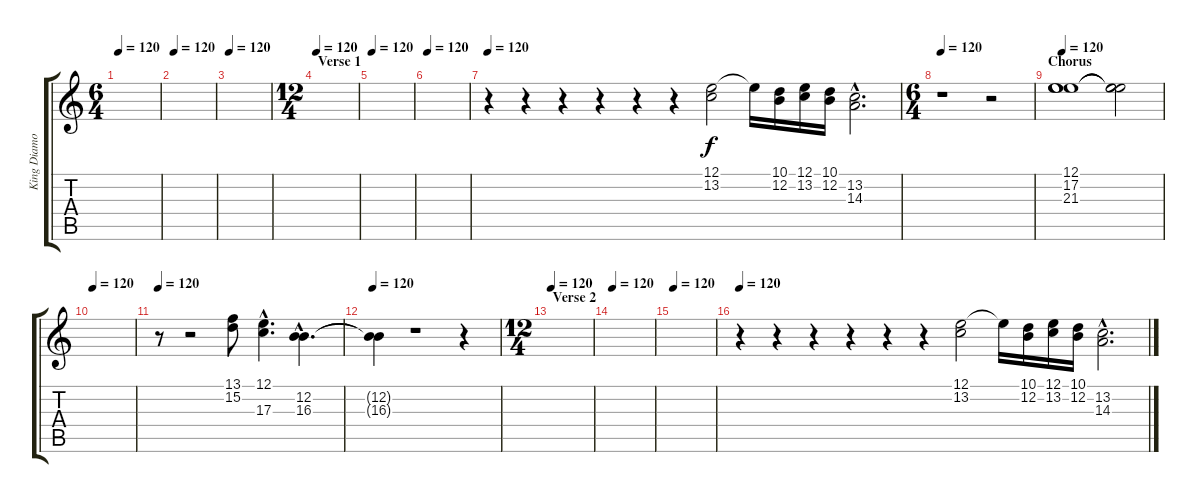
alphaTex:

\track ("King Diamond - Backing Vocals" "King Diamo") {instrument pad4choir}
\staff {score tabs}
\tuning (E4 B3 G3 D3 A2 E2) {hide}
\ts (6 4)
\tempo 120
\clef g2
\ks c
|
\tempo 120
|
\tempo 120
|
\ts (12 4)
\section ("" "Verse 1")
\tempo 120
|
\tempo 120
|
\tempo 120
|
\tempo 120
r.4 r.4 r.4 r.4 r.4 r.4 (12.1 13.2).2 12.1{t}.16 (10.1 12.2).16 (12.1 13.2).16 (10.1 12.2).16 (13.2{hac} 14.3{hac}).2{d} |
\ts (6 4)
\tempo 120
r.1 r.2 |
\section ("" "Chorus")
\tempo 120
(12.1 17.2 21.3).1 (12.1{t} 17.2{t} 21.3{t}).2 |
\tempo 120
|
\tempo 120
r.8 r.2 (13.1 15.2).8 (12.1{hac} 17.3{hac}).4{d} (12.2{hac} 16.3{hac}).4{d} |
\tempo 120
(12.2{t} 16.3{t}).4 r.1 r.4 |
\ts (12 4)
\section ("" "Verse 2")
\tempo 120
|
\tempo 120
|
\tempo 120
|
\tempo 120
r.4 r.4 r.4 r.4 r.4 r.4 (12.1 13.2).2 12.1{t}.16 (10.1 12.2).16 (12.1 13.2).16 (10.1 12.2).16 (13.2{hac} 14.3{hac}).2{d}
